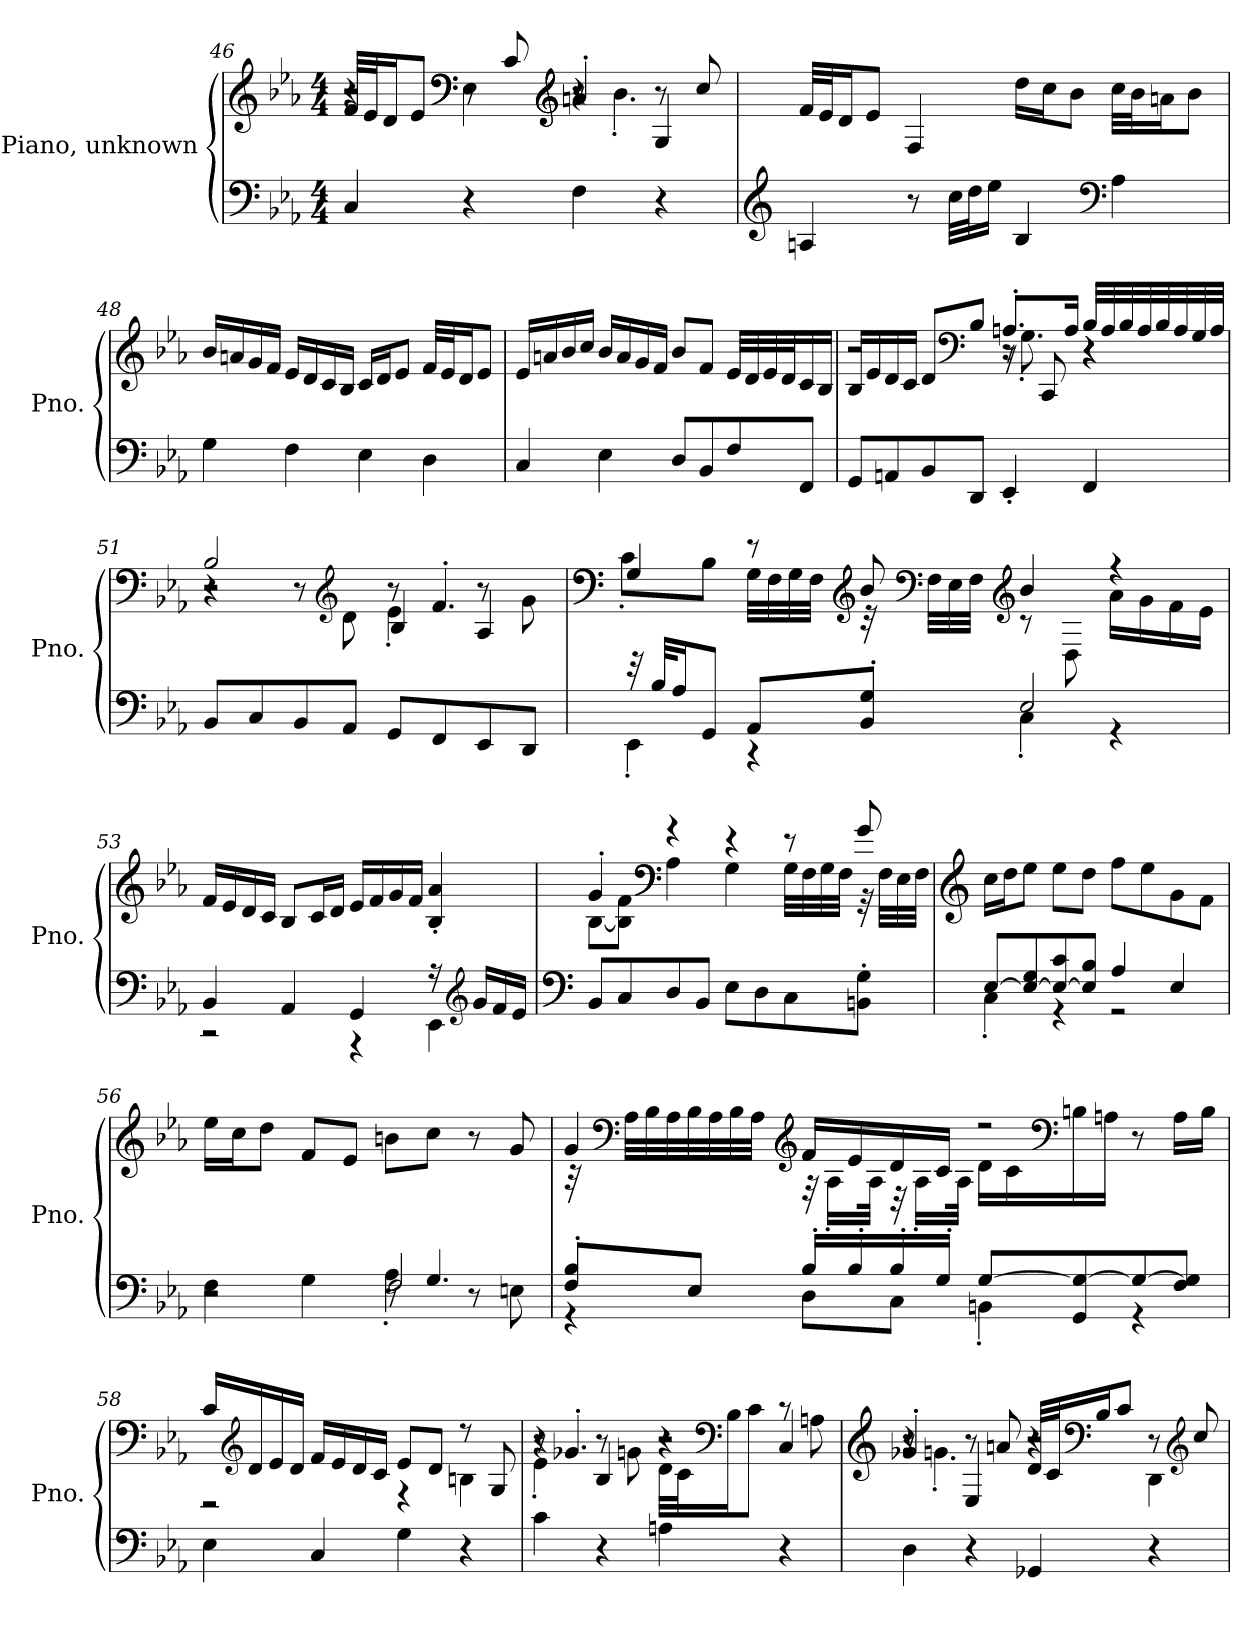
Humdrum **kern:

**kern	**kern
*part1	*part1
*staff2	*staff1
*I"Piano, unknown	*
*I'Pno.	*
!!LO:LB:g=z
*clefF4	*clefG2
*k[b-e-a-]	*k[b-e-a-]
*M4/4	*M4/4
=46	=46
*	*^
*	*	*^
4C/	32f/LLL	4r	2r
.	32e-/J	.	.
.	16d/J	.	.
.	8e-/J	.	.
*	*clefF4	*	*
4r	8r	4E-\	.
.	8c/	.	.
*	*clefG2	*	*
4F\	4an'/	8r	4r
.	.	4.b-'\	.
4r	8r	.	4G/
.	8cc/	.	.
*	*v	*v	*v
=47	=47
*clefG2	*
4An/	32f/LLL
.	32e-/J
.	16d/J
.	8e-/J
8r	4F/
32cc\LLL	.
32dd\J	.
16ee-\JJ	.
4B-/	16dd\LL
.	16cc\J
.	8b-\J
*clefF4	*
4A\	32cc\LLL
.	32b-\J
.	16an\J
.	8b-\J
!!LO:LB:g=z
=48	=48
4G\	16b-/LL
.	16an/
.	16g/
.	16f/JJ
4F\	16e-/LL
.	16d/
.	16c/
.	16B-/JJ
4E-\	16c/LL
.	16d/J
.	8e-/J
4D\	32f/LLL
.	32e-/J
.	16d/J
.	8e-/J
=49	=49
4C/	16e-/LL
.	16an/
.	16b-/
.	16cc/JJ
4E-\	16b-/LL
.	16a/
.	16g/
.	16f/JJ
8D/L	8b-/L
8BB-/	8f/J
8F/	32e-/LLL
.	32d/
.	32e-/
.	32d/J
8FF/J	16c/
.	16B-/JJ
!!LO:LB:g=z
=50	=50
*	*^
*	*	*^
8GG/L	16B-/LL	2r	2r
.	16e-/	.	.
8AAn/	16d/	.	.
.	16c/JJ	.	.
8BB-/	8d/L	.	.
*	*clefF4	*	*
8DD/J	8B-/J	.	.
4EE-'/	8.An'/L	16r	8r
.	.	8.G'\	.
.	.	.	8CC/
.	16A/Jk	.	.
4FF/	32B-/LLL	4r	4r
.	32A/	.	.
.	32B-/	.	.
.	32A/	.	.
.	32B-/	.	.
.	32A/	.	.
.	32G/	.	.
.	32A/JJJ	.	.
=51	=51	=51	=51
8BB-/L	2r	4r	2B-/
8C/	.	.	.
8BB-/	.	8r	.
*	*clefG2	*	*
8AA-/J	.	8d\	.
8GG/L	8r	4e-'\	4B-/
8FF/	4.f'/	.	.
8EE-/	.	8r	4A-/
8DD/J	.	8g\	.
*	*v	*v	*v
!!LO:LB:g=z
=52	=52
*	*clefF4
*^	*^
32r	4EE-'\	4G/	8c'\L
32B-/KLL	.	.	.
16A-/J	.	.	.
8GG/J	.	.	8B-\J
8AA-/L	4r	8r	32G\LLL
.	.	.	32F\
.	.	.	32G\
.	.	.	32F\JJJ
*	*	*clefG2	*
8BB-/' 8G/'J	.	8b-/	32r
*	*	*clefF4	*
.	.	.	32F\LLL
.	.	.	32E-\
.	.	.	32F\JJJ
*	*	*clefG2	*
2E-/	4C'\	4b-/	8r
.	.	.	8D\
.	4r	4r	16a-\LL
.	.	.	16g\
.	.	.	16f\
.	.	.	16e-\JJ
*	*	*v	*v
=53	=53	=53
4BB-/	2r	16f/LL
.	.	16e-/
.	.	16d/
.	.	16c/JJ
4AA-/	.	8B-/L
.	.	16c/L
.	.	16d/JJ
4GG/	4r	16e-/LL
.	.	16f/
.	.	16g/
.	.	16f/JJ
16r	4EE-\	4B-/' 4a-/'
*clefG2	*	*
16g/LL	.	.
16f/	.	.
16e-/JJ	.	.
*v	*v	*
!!LO:LB:g=z
=54	=54
*clefF4	*
*	*^
8BB-/L	4g'/	[8B-\L
8C/	.	8B-\] 8f\J
*	*clefF4	*
8D/	4r	4A-\
8BB-/J	.	.
8E-\L	4r	4G\
8D\	.	.
8C\	8r	32G\LLL
.	.	32F\
.	.	32G\
.	.	32F\JJJ
8BBn\' 8G\'J	8g/	32r
.	.	32F\LLL
.	.	32E-\
.	.	32F\JJJ
*	*v	*v
=55	=55
*	*clefG2
*^	*
[8E-/L	4C'\	16cc\LL
.	.	16dd\J
8E-/_ 8G/	.	8ee-\J
8E-/_ 8c/	4r	8ee-\L
8E-/] 8B-/J	.	8dd\J
4A-/	2r	8ff\L
.	.	8ee-\
4E-/	.	8g\
.	.	8f\J
=56	=56	=56
*	*^	*
2r	4F\	2r	16ee-\LL
.	.	.	16cc\J
.	.	.	8dd\J
.	4G\	.	8f/L
.	.	.	8e-/J
8r	4A-'\	2F/	8bn\L
4.G/	.	.	8cc\J
.	8r	.	8r
.	8En\	.	8g/
*	*v	*v	*
!!LO:PB:g=z
=57	=57	=57
*	*	*^
8F/' 8B-/'L	4r	4g/	32r
*	*	*clefF4	*
.	.	.	32A-\LLL
.	.	.	32B-\
.	.	.	32A-\
8E-/J	.	.	32B-\
.	.	.	32A-\
.	.	.	32B-\
.	.	.	32A-\JJJ
*	*	*clefG2	*
16B-'/LL	8D\L	16f/LL	32r
.	.	.	16A-'\LL
16B-'/	.	16e-/	.
.	.	.	32A-\JJk
16B-'/	8C\J	16d/	32r
.	.	.	16A-'\LL
16G'/JJ	.	16c/JJ	.
.	.	.	32A-\JJk
[8G/L	4BBn'\	2r	16d\LL
.	.	.	16c\
*	*	*clefF4	*
8GG/ 8G/_	.	.	16Bn\
.	.	.	16An\JJ
8G/_	4r	.	8r
8F/ 8G/]J	.	.	16A\LL
.	.	.	16B\JJ
*v	*v	*	*
=58	=58	=58
4E-\	16c/LL	2r
*	*clefG2	*
.	16d/	.
.	16e-/	.
.	16d/JJ	.
4C/	16f/LL	.
.	16e-/	.
.	16d/	.
.	16c/JJ	.
4G\	8e-/L	4r
.	8d/J	.
4r	8r	4Bn\
.	8G/	.
!!LO:LB:g=z
=59	=59	=59
*	*	*^
4c\	8r	4e-'\	4r
.	4.g-X'/	.	.
4r	.	8r	4B-/
.	.	8gn\	.
4An\	2r	32d\LLL	4r
.	.	32c\J	.
*	*clefF4	*	*
.	.	16B-\J	.
.	.	8c\J	.
4r	.	8r	4C/
.	.	8An\	.
=60	=60	=60	=60
*	*clefG2	*	*
4D\	4g-X'/	8r	4r
.	.	4.gn'\	.
4r	8r	.	4E-/
.	8an/	.	.
4GG-X/	32d/LLL	4r	2r
.	32c/J	.	.
*	*clefF4	*	*
.	16B-/J	.	.
.	8c/J	.	.
4r	8r	4DD\	.
*	*clefG2	*	*
.	8cc/	.	.
*	*v	*v	*v
=	=
*-	*-
